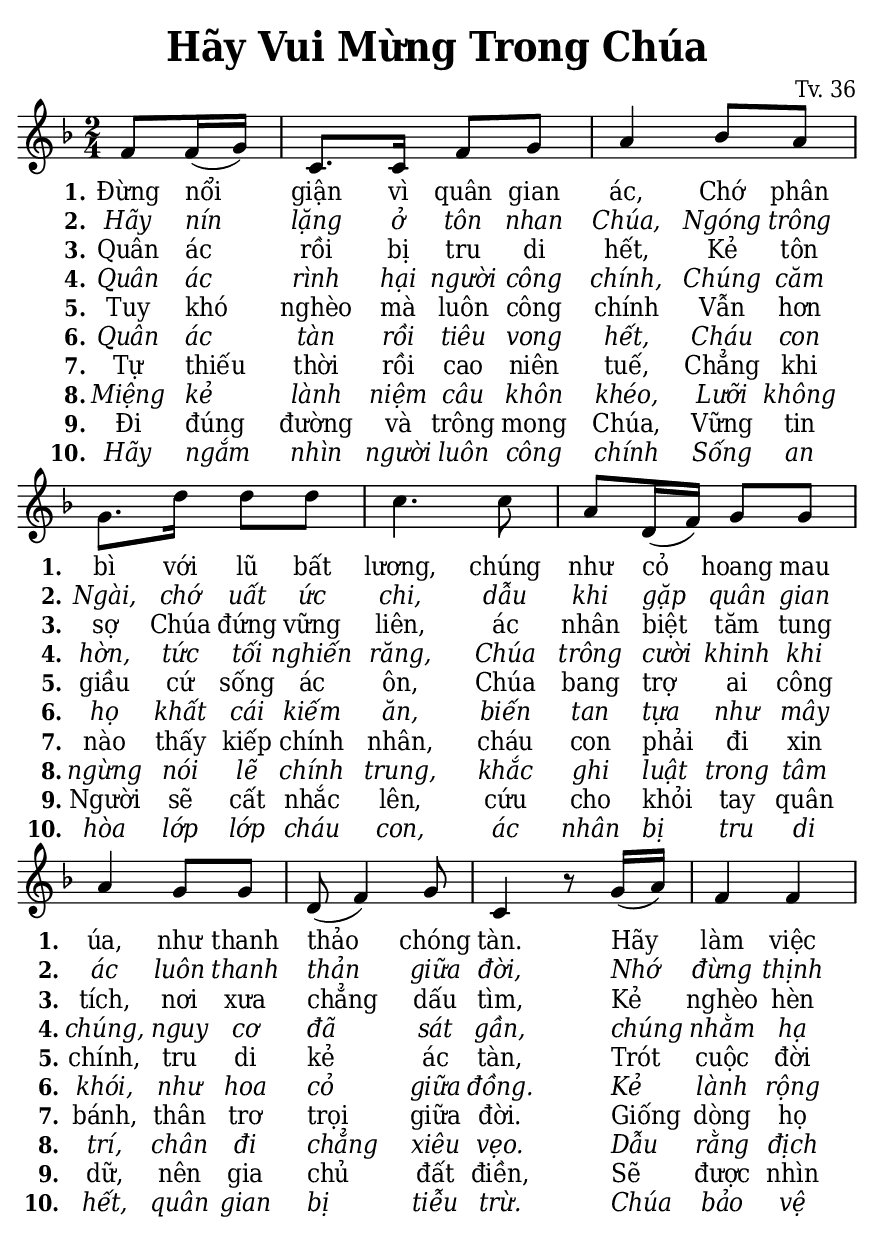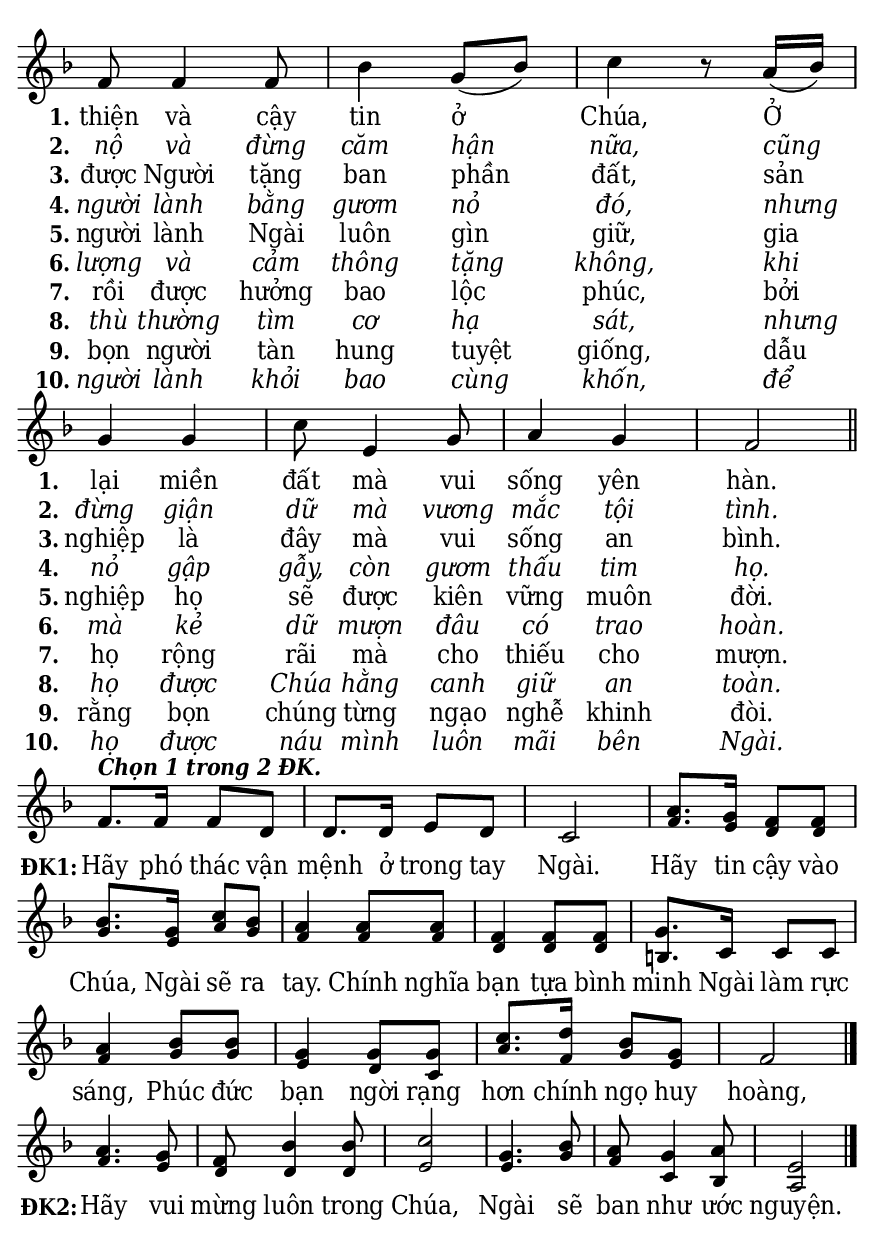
% Cài đặt chung\
\version "2.22.1"
\include "english.ly"

\header {
  title = \markup { \fontsize #1 "Hãy Vui Mừng Trong Chúa" }
  composer = "Tv. 36"
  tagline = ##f
}

% Nhạc phiên khúc
nhacPhienKhucSop = \relative c' {
  \autoPageBreaksOff
  \partial 4 f8 f16 (g) |
  c,8. c16 f8 g |
  a4 bf8 a |
  g8. d'16 d8 d |
  c4. c8 |
  a d,16 (f) g8 g |
  a4 g8 g |
  d (f4) g8 |
  c,4 r8 g'16 (a) |
  f4 f |
  
  \pageBreak
  
  f8 f4 f8 |
  bf4 g8 (bf) |
  c4 r8 a16 (bf) |
  g4 g |
  c8 e,4 g8 |
  a4 g |
  f2 \bar "||" \break
  
  ^\markup { \bold \italic "Chọn 1 trong 2 ĐK." }
  <> \tweak extra-offset #'(-7.5 . -2.5) _\markup { \bold "ĐK1:" }
  f8. f16 f8 d |
  d8. d16 e8 d |
  c2 |
  a'8. g16 f8 f |
  bf8. g16 c8 bf |
  a4 a8 a |
  f4 f8 f |
  g8. c,16 c8 c |
  a'4 bf8 bf |
  g4 g8 g |
  c8. d16 bf8 g |
  f2 \bar "|." \break
  
  <> \tweak extra-offset #'(-7.5 . -2.5) _\markup { \bold "ĐK2:" }
  a4. g8 |
  f bf4 bf8 |
  c2 |
  g4. bf8 |
  a g4 a8 |
  e2 \bar "|."
}

nhacPhienKhucAlto = \relative c' {
  r4 |
  R2*16
  
  f8. f16 f8 d |
  d8. d16 e8 d |
  c2 |
  f8. e16 d8 d |
  g8. e16 a8 g |
  f4 f8 f |
  d4 d8 d |
  b!8. c16 c8 c |
  f4 g8 g |
  e4 d8 c |
  a'8. f16 g8 e |
  f2
  
  f4. e8 |
  d d4 d8 |
  e2 |
  e4. g8 |
  f c4 bf8 |
  a2
}

% Lời phiên khúc
loiPhienKhucSop = \lyrics {
  <<
    {
      \set stanza = "1."
      Đừng nổi giận vì quân gian ác,
      Chớ phân bì với lũ bất lương,
      chúng như cỏ hoang mau úa,
      như thanh thảo chóng tàn.
      Hãy làm việc thiện và cậy tin ở Chúa,
      Ở lại miền đất mà vui sống yên hàn.
    }
    \new Lyrics {
	    \set associatedVoice = "beSop"
	    \set stanza = "2."
      \override Lyrics.LyricText.font-shape = #'italic
	    Hãy nín lặng ở tôn nhan Chúa,
	    Ngóng trông Ngài, chớ uất ức chi,
	    dẫu khi gặp quân gian ác
	    luôn thanh thản giữa đời,
	    Nhớ đừng thịnh nộ và đừng căm hận nữa,
	    cũng đừng giận dữ mà vương mắc tội tình.
    }
    \new Lyrics {
	    \set associatedVoice = "beSop"
	    \set stanza = "3."
	    Quân ác rồi bị tru di hết,
	    Kẻ tôn sợ Chúa đứng vững liên,
	    ác nhân biệt tăm tung tích,
	    nơi xưa chẳng dấu tìm,
	    Kẻ nghèo hèn được Người tặng ban phần đất,
	    sản nghiệp là đây mà vui sống an bình.
    }
    \new Lyrics {
	    \set associatedVoice = "beSop"
	    \set stanza = "4."
      \override Lyrics.LyricText.font-shape = #'italic
	    Quân ác rình hại người công chính,
	    Chúng căm hờn, tức tối nghiến răng,
	    Chúa trông cười khinh khi chúng,
	    nguy cơ đã sát gần,
	    chúng nhằm hạ người lành bằng gươm nỏ đó,
	    nhưng nỏ gập gẫy, còn gươm thấu tim họ.
    }
    \new Lyrics {
	    \set associatedVoice = "beSop"
	    \set stanza = "5."
	    Tuy khó nghèo mà luôn công chính
	    Vẫn hơn giầu cứ sống ác ôn,
	    Chúa bang trợ ai công chính,
	    tru di kẻ ác tàn,
	    Trót cuộc đời người lành Ngài luôn gìn giữ,
	    gia nghiệp họ sẽ được kiên vững muôn đời.
    }
    \new Lyrics {
	    \set associatedVoice = "beSop"
	    \set stanza = "6."
      \override Lyrics.LyricText.font-shape = #'italic
	    Quân ác tàn rồi tiêu vong hết,
	    Cháu con họ khất cái kiếm ăn,
	    biến tan tựa như mây khói,
	    như hoa cỏ giữa đồng.
	    Kẻ lành rộng lượng và cảm thông tặng không,
	    khi mà kẻ dữ mượn đâu có trao hoàn.
    }
    \new Lyrics {
	    \set associatedVoice = "beSop"
	    \set stanza = "7."
	    Tự thiếu thời rồi cao niên tuế,
	    Chẳng khi nào thấy kiếp chính nhân,
	    cháu con phải đi xin bánh,
	    thân trơ trọi giữa đời.
	    Giống dòng họ rồi được hưởng bao lộc phúc,
	    bởi họ rộng rãi mà cho thiếu cho mượn.
    }
    \new Lyrics {
	    \set associatedVoice = "beSop"
	    \set stanza = "8."
      \override Lyrics.LyricText.font-shape = #'italic
	    Miệng kẻ lành niệm câu khôn khéo,
	    Lưỡi không ngừng nói lẽ chính trung,
	    khắc ghi luật trong tâm trí,
	    chân đi chẳng xiêu vẹo.
	    Dẫu rằng địch thù thường tìm cơ hạ sát,
	    nhưng họ được Chúa hằng canh giữ an toàn.
    }
    \new Lyrics {
	    \set associatedVoice = "beSop"
	    \set stanza = "9."
	    Đi đúng đường và trông mong Chúa,
	    Vững tin Người sẽ cất nhắc lên,
	    cứu cho khỏi tay quân dữ,
	    nên gia chủ đất điền,
	    Sẽ được nhìn bọn người tàn hung tuyệt giống,
	    dẫu rằng bọn chúng từng ngạo nghễ khinh đòi.
    }
    \new Lyrics {
	    \set associatedVoice = "beSop"
	    \set stanza = "10."
      \override Lyrics.LyricText.font-shape = #'italic
	    Hãy ngắm nhìn người luôn công chính
	    Sống an hòa lớp lớp cháu con,
	    ác nhân bị tru di hết,
	    quân gian bị tiễu trừ.
	    Chúa bảo vệ người lành khỏi bao cùng khốn,
	    để họ được náu mình luôn mãi bên Ngài.
    }
  >>
  %\set stanza = "ĐK 1:"
  \set stanza = ""
  Hãy phó thác vận mệnh ở trong tay Ngài.
  Hãy tin cậy vào Chúa, Ngài sẽ ra tay.
  Chính nghĩa bạn tựa bình minh
  Ngài làm rực sáng,
  Phúc đức bạn ngời rạng hơn chính ngọ huy hoàng,
  
  %\set stanza = "ĐK 2:"
  Hãy vui mừng luôn trong Chúa,
  Ngài sẽ ban như ước nguyện.
}

% Dàn trang
\paper {
  #(set-paper-size "a5")
  top-margin = 3\mm
  bottom-margin = 3\mm
  left-margin = 3\mm
  right-margin = 3\mm
  indent = #0
  #(define fonts
	 (make-pango-font-tree "Deja Vu Serif Condensed"
	 		       "Deja Vu Serif Condensed"
			       "Deja Vu Serif Condensed"
			       (/ 20 20)))
  print-page-number = ##f
  ragged-last-bottom = ##t
  ragged-bottom = ##t
  page-count = 2
}

TongNhip = {
  \key f \major \time 2/4
  \set Timing.beamExceptions = #'()
  \set Timing.baseMoment = #(ly:make-moment 1/4)
}

% mã nguồn cho những chức năng chưa hỗ trợ trong phiên bản lilypond hiện tại
% cung cấp bởi cộng đồng lilypond khi gửi email đến lilypond-user@gnu.org
% Đổi kích thước nốt cho bè phụ
notBePhu =
#(define-music-function (font-size music) (number? ly:music?)
   (for-some-music
     (lambda (m)
       (if (music-is-of-type? m 'rhythmic-event)
           (begin
             (set! (ly:music-property m 'tweaks)
                   (cons `(font-size . ,font-size)
                         (ly:music-property m 'tweaks)))
             #t)
           #f))
     music)
   music)

% in số phiên khúc trên mỗi dòng
#(define (add-grob-definition grob-name grob-entry)
    (set! all-grob-descriptions
          (cons ((@@ (lily) completize-grob-entry)
                 (cons grob-name grob-entry))
                all-grob-descriptions)))

#(add-grob-definition
   'StanzaNumberSpanner
   `((direction . ,LEFT)
     (font-series . bold)
     (padding . 0.5)
     (side-axis . ,X)
     (stencil . ,ly:text-interface::print)
     (X-offset . ,ly:side-position-interface::x-aligned-side)
     (Y-extent . ,grob::always-Y-extent-from-stencil)
     (meta . ((class . Spanner)
              (interfaces . (font-interface
                             side-position-interface
                             stanza-number-interface
                             text-interface))))))

\layout {
   \context {
     \Global
     \grobdescriptions #all-grob-descriptions
   }
   \context {
     \Score
     \remove Stanza_number_align_engraver
     \consists
       #(lambda (context)
          (let ((texts '())
                (syllables '()))
            (make-engraver
             (acknowledgers
              ((stanza-number-interface engraver grob source-engraver)
                 (set! texts (cons grob texts)))
              ((lyric-syllable-interface engraver grob source-engraver)
                 (set! syllables (cons grob syllables))))
             ((stop-translation-timestep engraver)
                (for-each
                 (lambda (text)
                   (for-each
                    (lambda (syllable)
                      (ly:pointer-group-interface::add-grob text
'side-support-elements syllable))
                    syllables))
                 texts)
                (set! syllables '())))))
   }
   \context {
     \Lyrics
     \remove Stanza_number_engraver
     \consists
       #(lambda (context)
          (let ((text #f)
                (last-stanza #f))
            (make-engraver
             ((process-music engraver)
                (let ((stanza (ly:context-property context 'stanza #f)))
                  (if (and stanza (not (equal? stanza last-stanza)))
                      (let ((column (ly:context-property context
'currentCommandColumn)))
                        (set! last-stanza stanza)
                        (if text
                            (ly:spanner-set-bound! text RIGHT column))

                        (set! text (ly:engraver-make-grob engraver
'StanzaNumberSpanner '()))
                        (ly:grob-set-property! text 'text stanza)
                        (ly:spanner-set-bound! text LEFT column)))))
             ((finalize engraver)
                (if text
                    (let ((column (ly:context-property context
'currentCommandColumn)))
                      (ly:spanner-set-bound! text RIGHT column)))))))
     \override StanzaNumberSpanner.horizon-padding = 10000
   }
}
% kết thúc mã nguồn

\score {
  \new ChoirStaff <<
    \new Staff \with {
        \consists "Merge_rests_engraver"
        printPartCombineTexts = ##f
      }
      <<
      \new Voice \TongNhip \partCombine 
        \nhacPhienKhucSop
        \notBePhu -1 { \nhacPhienKhucAlto }
      \new NullVoice = beSop \nhacPhienKhucSop
      \new Lyrics \lyricsto beSop \loiPhienKhucSop
      >>
  >>
  \layout {
    \override Lyrics.LyricSpace.minimum-distance = #0.6
    \override Score.BarNumber.break-visibility = ##(#f #f #f)
    \override Score.SpacingSpanner.uniform-stretching = ##t
  } 
}
